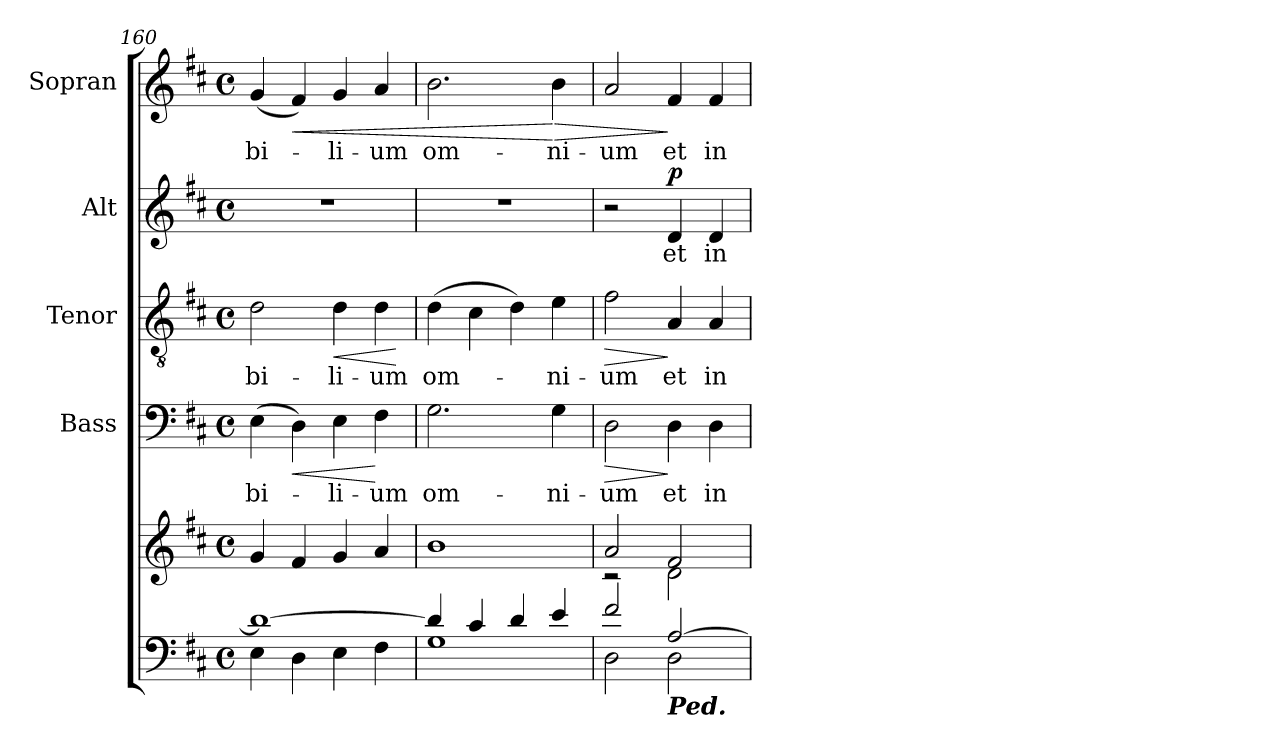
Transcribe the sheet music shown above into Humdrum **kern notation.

**kern	**kern	**kern	**text	**dynam	**kern	**text	**dynam	**kern	**text	**dynam	**kern	**text	**dynam
*part5	*part5	*part4	*part4	*part4	*part3	*part3	*part3	*part2	*part2	*part2	*part1	*part1	*part1
*staff6	*staff5	*staff4	*staff4	*staff4	*staff3	*staff3	*staff3	*staff2	*staff2	*staff2	*staff1	*staff1	*staff1
*	*	*I"Bass	*	*	*I"Tenor	*	*	*I"Alt	*	*	*I"Sopran	*	*
*	*	*I'B.	*	*	*I'T.	*	*	*I'A.	*	*	*I'S.	*	*
*clefF4	*clefG2	*clefF4	*	*	*clefGv2	*	*	*clefG2	*	*	*clefG2	*	*
*k[f#c#]	*k[f#c#]	*k[f#c#]	*	*	*k[f#c#]	*	*	*k[f#c#]	*	*	*k[f#c#]	*	*
*D:	*D:	*D:	*	*	*D:	*	*	*D:	*	*	*D:	*	*
*M4/4	*M4/4	*M4/4	*	*	*M4/4	*	*	*M4/4	*	*	*M4/4	*	*
*met(c)	*met(c)	*met(c)	*	*	*met(c)	*	*	*met(c)	*	*	*met(c)	*	*
=160	=160	=160	=160	=160	=160	=160	=160	=160	=160	=160	=160	=160	=160
*^	*	*	*	*	*	*	*	*	*	*	*	*	*
!	!	!	!	!LO:LY:b	!	!	!LO:LY:b	!	!	!	!	!	!LO:LY:b	!
1d_	4E\	4g/	(>4E\	-bi-	.	2d\	-bi-	.	1r	.	.	(<4g/	-bi-	.
!	!	!	!	!	!LO:HP:b	!	!	!	!	!	!	!	!	!LO:HP:b
.	4D\	4f#/	4D\)	.	<	.	.	.	.	.	.	4f#/)	.	<
!	!	!	!	!LO:LY:b	!	!	!LO:LY:b	!LO:HP:b	!	!	!	!	!LO:LY:b	!
.	4E\	4g/	4E\	-li-	.	4d\	-li-	<	.	.	.	4g/	-li-	.
!	!	!	!	!LO:LY:b	!	!	!LO:LY:b	!	!	!	!	!	!LO:LY:b	!
.	4F#\	4a/	4F#\	-um	[	4d\	-um	.	.	.	.	4a/	-um	.
*v	*v	*	*	*	*	*	*	*	*	*	*	*	*	*
.	.	.	.	.	.	.	[	.	.	.	.	.	.
=161	=161	=161	=161	=161	=161	=161	=161	=161	=161	=161	=161	=161	=161
*^	*	*	*	*	*	*	*	*	*	*	*	*	*
!	!	!	!	!LO:LY:b	!	!	!LO:LY:b	!	!	!	!	!	!LO:LY:b	!
4d/]	1G	1b	2.G\	om-	.	(>4d\	om-	.	1r	.	.	2.b\	om-	.
4c#/	.	.	.	.	.	4c#\	.	.	.	.	.	.	.	.
4d/	.	.	.	.	.	4d\)	.	.	.	.	.	.	.	.
!	!	!	!	!LO:LY:b	!	!	!LO:LY:b	!	!	!	!	!	!LO:LY:b	!LO:HP:n=1:b
4e/	.	.	4G\	-ni-	.	4e\	-ni-	.	.	.	.	4b\	-ni-	[ >
=162	=162	=162	=162	=162	=162	=162	=162	=162	=162	=162	=162	=162	=162	=162
*	*	*^	*	*	*	*	*	*	*	*	*	*	*	*
!	!	!	!	!	!LO:LY:b	!LO:HP:b	!	!LO:LY:b	!LO:HP:b	!	!	!	!	!LO:LY:b	!
2f#/	2D\	2a/	2rc	2D\	-um	>	2f#\	-um	>	2r	.	.	2a/	-um	.
!LO:TX:b:Bi:t=Ped.	!	!	!	!	!	!	!	!	!	!	!	!	!	!	!
!	!	!	!	!	!LO:LY:b	!	!	!LO:LY:b	!	!	!LO:LY:b	!LO:DY:a	!	!LO:LY:b	!
[>2A/	2D\	2f#/	2d\	4D\	et	]	4A/	et	]	4d/	et	p	4f#/	et	]
!	!	!	!	!	!LO:LY:b	!	!	!LO:LY:b	!	!	!LO:LY:b	!	!	!LO:LY:b	!
.	.	.	.	4D\	in-	.	4A/	in-	.	4d/	in	.	4f#/	in-	.
*v	*v	*	*	*	*	*	*	*	*	*	*	*	*	*	*
*	*v	*v	*	*	*	*	*	*	*	*	*	*	*	*
=	=	=	=	=	=	=	=	=	=	=	=	=	=
*-	*-	*-	*-	*-	*-	*-	*-	*-	*-	*-	*-	*-	*-
